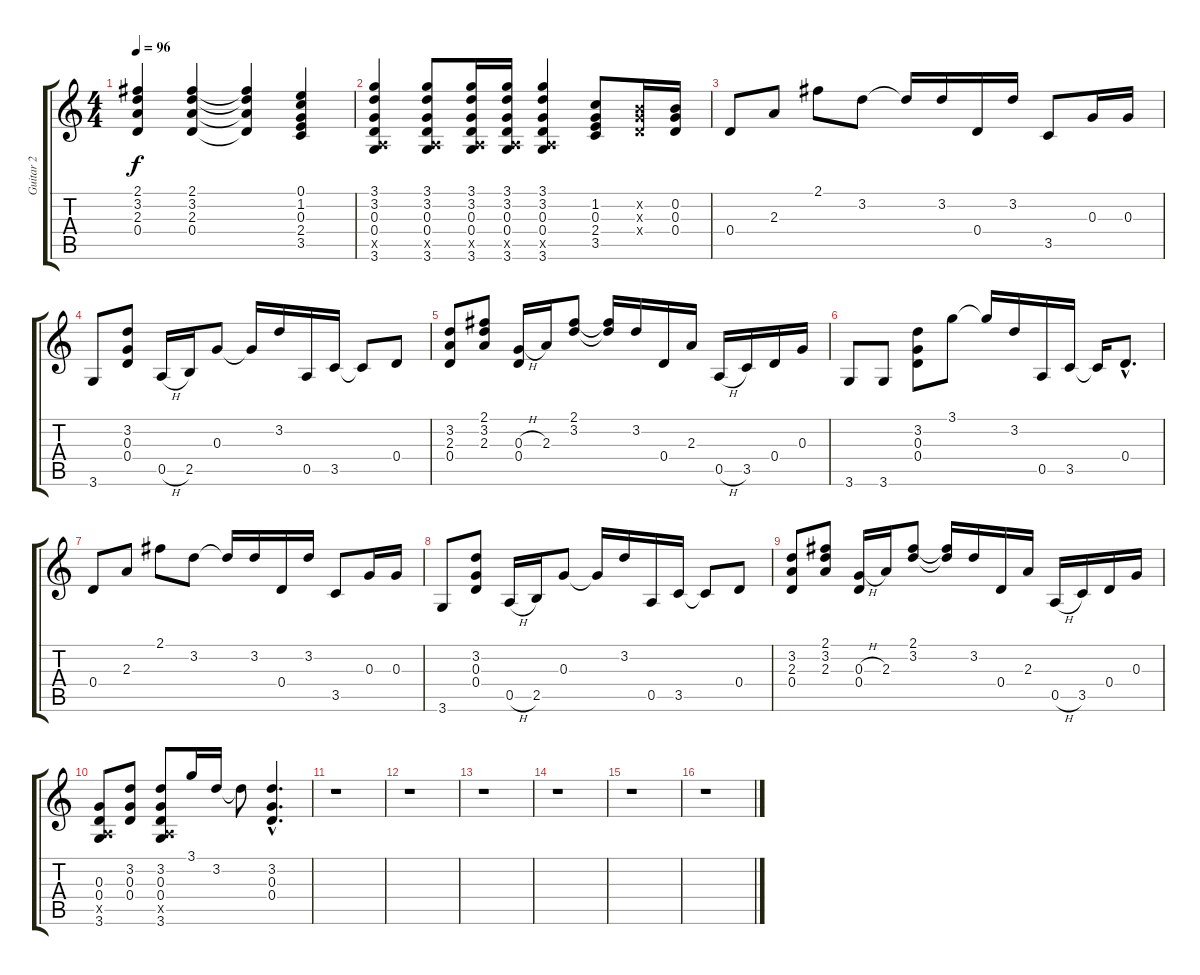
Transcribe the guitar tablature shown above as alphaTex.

\track ("Guitar 2" "Guitar 2") {instrument electricguitarclean}
\staff {score tabs}
\tuning (E4 B3 G3 D3 A2 E2) {hide}
\ts (4 4)
\tempo 96
\clef g2
\ks c
(2.1 3.2 2.3 0.4).4{dy f} (2.1 3.2 2.3 0.4).4 (2.1{t} 3.2{t} 2.3{t} 0.4{t}).4 (0.1 1.2 0.3 2.4 3.5).4 |
(3.1 3.2 0.3 0.4 0.5{x} 3.6).4 (3.1 3.2 0.3 0.4 0.5{x} 3.6).8 (3.1 3.2 0.3 0.4 0.5{x} 3.6).16 (3.1 3.2 0.3 0.4 0.5{x} 3.6).16 (3.1 3.2 0.3 0.4 0.5{x} 3.6).4 (1.2 0.3 2.4 3.5).8 (0.2{x} 0.3{x} 0.4{x}).16 (0.2 0.3 0.4).16 |
0.4.8 2.3.8 2.1.8 3.2.8 3.2{t}.16 3.2.16 0.4.16 3.2.16 3.5.8 0.3.16 0.3.16 |
3.6.8 (3.2 0.3 0.4).8 0.5{h}.16 2.5.16 0.3.8 0.3{t}.16 3.2.16 0.5.16 3.5.16 3.5{t}.8 0.4.8 |
(3.2 2.3 0.4).8 (2.1 3.2 2.3).8 (0.3{h} 0.4).16 2.3.16 (2.1 3.2).8 (2.1{t} 3.2{t}).16 3.2.16 0.4.16 2.3.16 0.5{h}.16 3.5.16 0.4.16 0.3.16 |
3.6.8 3.6.8 (3.2 0.3 0.4).8 3.1.8 3.1{t}.16 3.2.16 0.5.16 3.5.16 3.5{t}.16 0.4{hac}.8{d} |
0.4.8 2.3.8 2.1.8 3.2.8 3.2{t}.16 3.2.16 0.4.16 3.2.16 3.5.8 0.3.16 0.3.16 |
3.6.8 (3.2 0.3 0.4).8 0.5{h}.16 2.5.16 0.3.8 0.3{t}.16 3.2.16 0.5.16 3.5.16 3.5{t}.8 0.4.8 |
(3.2 2.3 0.4).8 (2.1 3.2 2.3).8 (0.3{h} 0.4).16 2.3.16 (2.1 3.2).8 (2.1{t} 3.2{t}).16 3.2.16 0.4.16 2.3.16 0.5{h}.16 3.5.16 0.4.16 0.3.16 |
(0.3 0.4 0.5{x} 3.6).8 (3.2 0.3 0.4).8 (3.2 0.3 0.4 0.5{x} 3.6).8 3.1.16 3.2.16 3.2{t}.8 (3.2{hac} 0.3{hac} 0.4{hac}).4{d} |
r.1 |
r.1 |
r.1 |
r.1 |
r.1 |
r.1
